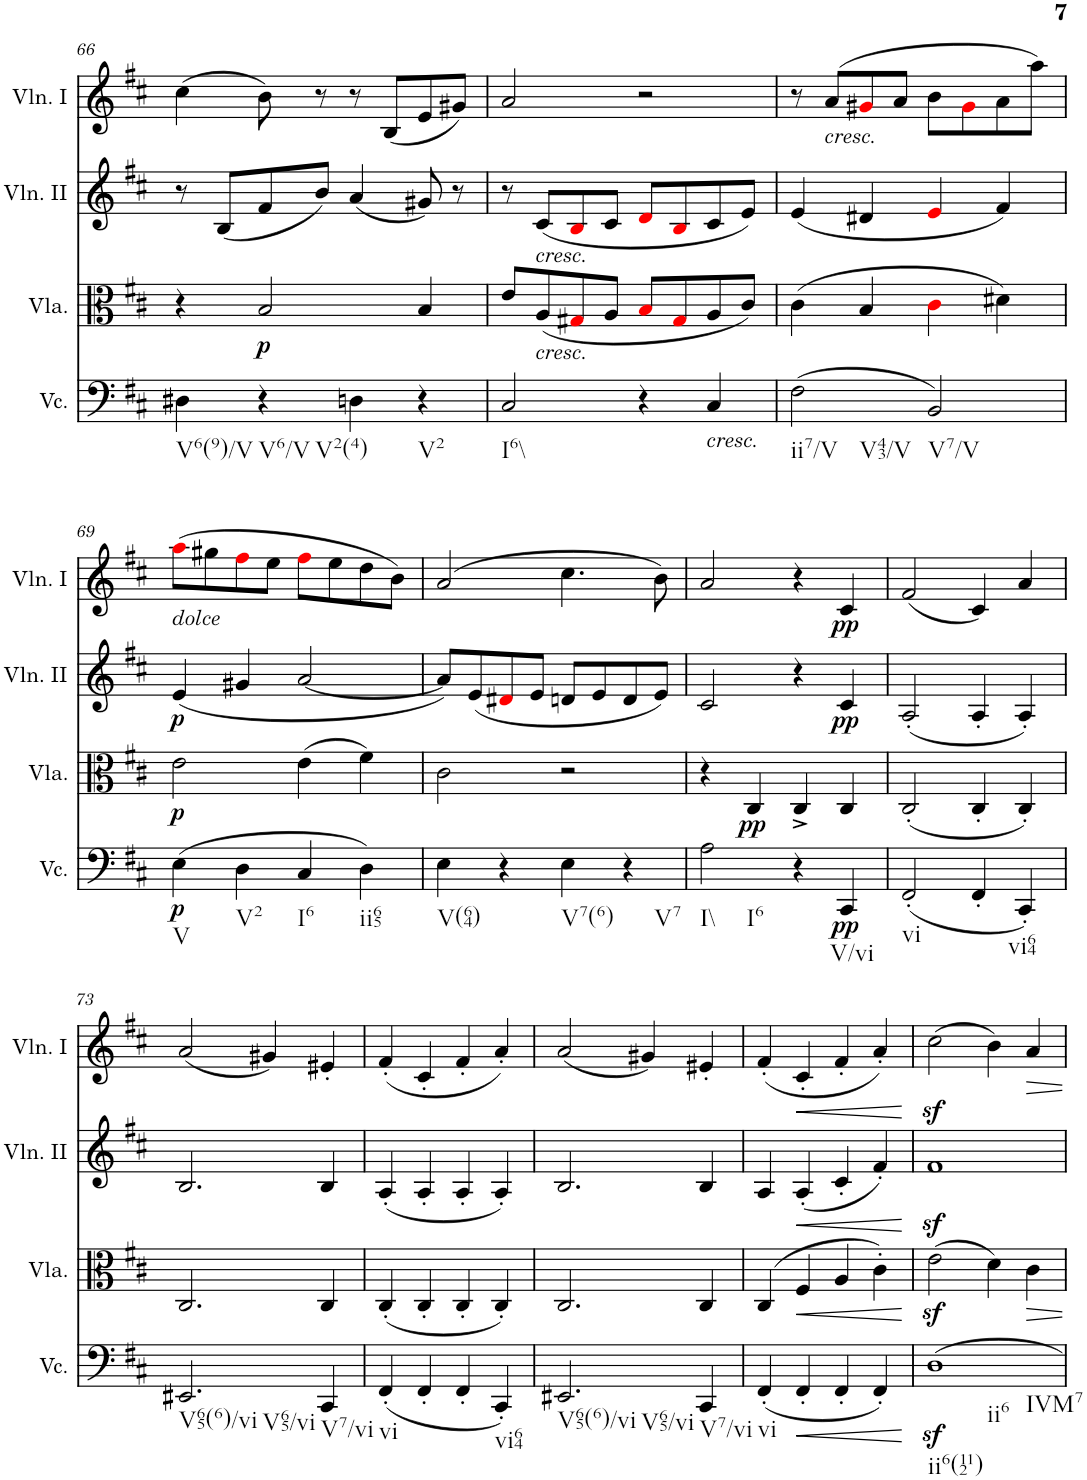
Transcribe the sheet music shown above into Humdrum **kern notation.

**kern	**dynam	**kern	**dynam	**kern	**dynam	**kern	**dynam
*part4	*part4	*part3	*part3	*part2	*part2	*part1	*part1
*staff4	*staff4	*staff3	*staff3	*staff2	*staff2	*staff1	*staff1
*I"Violoncello	*	*I"Viola	*	*I"Violino II	*	*I"Violino I	*
*I'Vc.	*	*I'Vla.	*	*I'Vln. II	*	*I'Vln. I	*
!!LO:PB:g=z
*clefF4	*	*clefC3	*	*clefG2	*	*clefG2	*
*k[f#c#]	*	*k[f#c#]	*	*k[f#c#]	*	*k[f#c#]	*
*M4/4	*	*M4/4	*	*M4/4	*	*M4/4	*
*met(c)	*	*met(c)	*	*met(c)	*	*met(c)	*
=66	=66	=66	=66	=66	=66	=66	=66
!LO:TX:b:t=V6(9)/V	!	!	!	!	!	!	!
4D#X\	.	4r	.	8r	.	(4cc#\	.
.	.	.	.	(8B/L	.	.	.
!LO:TX:b:t=V6/V	!	!	!	!	!	!	!
!LO:TX:b:t=V2(4)	!	!	!	!	!	!	!
!	!	!	!LO:DY:b	!	!	!	!
4r	.	2B/	p	8f#/	.	8b\)	.
.	.	.	.	8b/J)	.	8r	.
4Dn\	.	.	.	(4a/	.	8r	.
.	.	.	.	.	.	(8B/L	.
!LO:TX:b:t=V2	!	!	!	!	!	!	!
4r	.	4B/	.	8g#X/)	.	8e/	.
.	.	.	.	8r	.	8g#X/J)	.
=67	=67	=67	=67	=67	=67	=67	=67
!LO:TX:b:t=I6\\	!	!	!	!	!	!	!
2C#/	.	8e/L	.	8r	.	2a/	.
!	!	!	!	!LO:TX:b:i:t=cresc.	!	!	!
!	!	!LO:TX:b:i:t=cresc.	!	!	!	!	!
.	.	(8A/	.	(8c#/L	.	.	.
.	.	8G#Xi/	.	8Bi/	.	.	.
.	.	8A/J	.	8c#/J	.	.	.
4r	.	8Bi/L	.	8di/L	.	2r	.
.	.	8G#i/	.	8Bi/	.	.	.
!LO:TX:b:i:t=cresc.	!	!	!	!	!	!	!
4C#/	.	8A/	.	8c#/	.	.	.
.	.	8c#/J)	.	8e/J)	.	.	.
=68	=68	=68	=68	=68	=68	=68	=68
!LO:TX:b:t=ii7/V	!	!	!	!	!	!	!
!LO:TX:b:t=V43/V	!	!	!	!	!	!	!
(2F#\	.	(4c#\	.	(4e/	.	8r	.
!	!	!	!	!	!	!LO:TX:b:i:t=cresc.	!
.	.	.	.	.	.	(8a/L	.
.	.	4B/	.	4d#X/	.	8g#Xi/	.
.	.	.	.	.	.	8a/J	.
!LO:TX:b:t=V7/V	!	!	!	!	!	!	!
2BB/)	.	4c#i\	.	4ei/	.	8b\L	.
.	.	.	.	.	.	8g#i\	.
.	.	4d#X\)	.	4f#/)	.	8a\	.
.	.	.	.	.	.	8aa\J)	.
!!LO:LB:g=z
=69	=69	=69	=69	=69	=69	=69	=69
!	!	!	!	!	!	!LO:TX:b:i:t=dolce	!
!LO:TX:b:t=V	!	!	!	!	!	!	!
!	!LO:DY:b	!	!LO:DY:b	!	!LO:DY:b	!	!
(4E\	p	2e\	p	(4e/	p	(8aai\L	.
.	.	.	.	.	.	8gg#X\	.
!LO:TX:b:t=V2	!	!	!	!	!	!	!
4D\	.	.	.	4g#X/	.	8ff#i\	.
.	.	.	.	.	.	8ee\J	.
!LO:TX:b:t=I6	!	!	!	!	!	!	!
4C#/	.	(4e\	.	[2a/	.	8ff#i\L	.
.	.	.	.	.	.	8ee\	.
!LO:TX:b:t=ii65	!	!	!	!	!	!	!
4D\)	.	4f#\)	.	.	.	8dd\	.
.	.	.	.	.	.	8b\J)	.
=70	=70	=70	=70	=70	=70	=70	=70
!LO:TX:b:t=V(64)	!	!	!	!	!	!	!
4E\	.	2c#\	.	8a/L])	.	(2a/	.
.	.	.	.	(8e/	.	.	.
4r	.	.	.	8d#Xi/	.	.	.
.	.	.	.	8e/J	.	.	.
!LO:TX:b:t=V7(6)	!	!	!	!	!	!	!
4E\	.	2r	.	8dn/L	.	4.cc#\	.
.	.	.	.	8e/	.	.	.
!LO:TX:b:t=V7	!	!	!	!	!	!	!
4r	.	.	.	8d/	.	.	.
.	.	.	.	8e/J)	.	8b\)	.
=71	=71	=71	=71	=71	=71	=71	=71
!LO:TX:b:t=I\\	!	!	!	!	!	!	!
!LO:TX:b:t=I6	!	!	!	!	!	!	!
2A\	.	4r	.	2c#/	.	2a/	.
!	!	!	!LO:DY:b	!	!	!	!
.	.	4C#/	pp	.	.	.	.
4r	.	4C#^/	.	4r	.	4r	.
!LO:TX:b:t=V/vi	!	!	!	!	!	!	!
!	!LO:DY:b	!	!	!	!LO:DY:b	!	!LO:DY:b
4CC#/	pp	4C#/	.	4c#/	pp	4c#/	pp
=72	=72	=72	=72	=72	=72	=72	=72
!LO:TX:b:t=vi	!	!	!	!	!	!	!
(2FF#'/	.	(2C#'/	.	(2A'/	.	(2f#/	.
4FF#'/	.	4C#'/	.	4A'/	.	4c#/)	.
!LO:TX:b:t=vi64	!	!	!	!	!	!	!
4CC#'/)	.	4C#'/)	.	4A'/)	.	4a/	.
!!LO:LB:g=z
=73	=73	=73	=73	=73	=73	=73	=73
!LO:TX:b:t=V65(6)/vi	!	!	!	!	!	!	!
!LO:TX:b:t=V65/vi	!	!	!	!	!	!	!
2.EE#X/	.	2.C#/	.	2.B/	.	(2a/	.
.	.	.	.	.	.	4g#X/)	.
!LO:TX:b:t=V7/vi	!	!	!	!	!	!	!
4CC#/	.	4C#/	.	4B/	.	4e#X'/	.
=74	=74	=74	=74	=74	=74	=74	=74
!LO:TX:b:t=vi	!	!	!	!	!	!	!
(4FF#'/	.	(4C#'/	.	(4A'/	.	(4f#'/	.
4FF#'/	.	4C#'/	.	4A'/	.	4c#'/	.
4FF#'/	.	4C#'/	.	4A'/	.	4f#'/	.
!LO:TX:b:t=vi64	!	!	!	!	!	!	!
4CC#'/)	.	4C#'/)	.	4A'/)	.	4a'/)	.
=75	=75	=75	=75	=75	=75	=75	=75
!LO:TX:b:t=V65(6)/vi	!	!	!	!	!	!	!
!LO:TX:b:t=V65/vi	!	!	!	!	!	!	!
2.EE#X/	.	2.C#/	.	2.B/	.	(2a/	.
.	.	.	.	.	.	4g#X/)	.
!LO:TX:b:t=V7/vi	!	!	!	!	!	!	!
4CC#/	.	4C#/	.	4B/	.	4e#X'/	.
=76	=76	=76	=76	=76	=76	=76	=76
!LO:TX:b:t=vi	!	!	!	!	!	!	!
(4FF#'/	.	(4C#/	.	4A/	.	(4f#'/	.
!	!LO:HP:b	!	!LO:HP:b	!	!LO:HP:b	!	!LO:HP:b
4FF#'/	<	4F#/	<	(4A'/	<	4c#'/	<
4FF#'/	.	4A/	.	4c#'/	.	4f#'/	.
4FF#'/)	.	4c#'\)	.	4f#'/)	.	4a'/)	.
.	[	.	[	.	[	.	[
=77	=77	=77	=77	=77	=77	=77	=77
!LO:TX:b:t=ii6(112)	!	!	!	!	!	!	!
!LO:TX:b:t=ii6	!	!	!	!	!	!	!
!LO:TX:b:t=IVM7	!	!	!	!	!	!	!
1Dz<	.	(2ez<\	.	1f#z<	.	(2cc#z<\	.
.	.	4d\)	.	.	.	4b\)	.
.	.	4c#\	.	.	.	4a/	.
=	=	=	=	=	=	=	=
*-	*-	*-	*-	*-	*-	*-	*-
